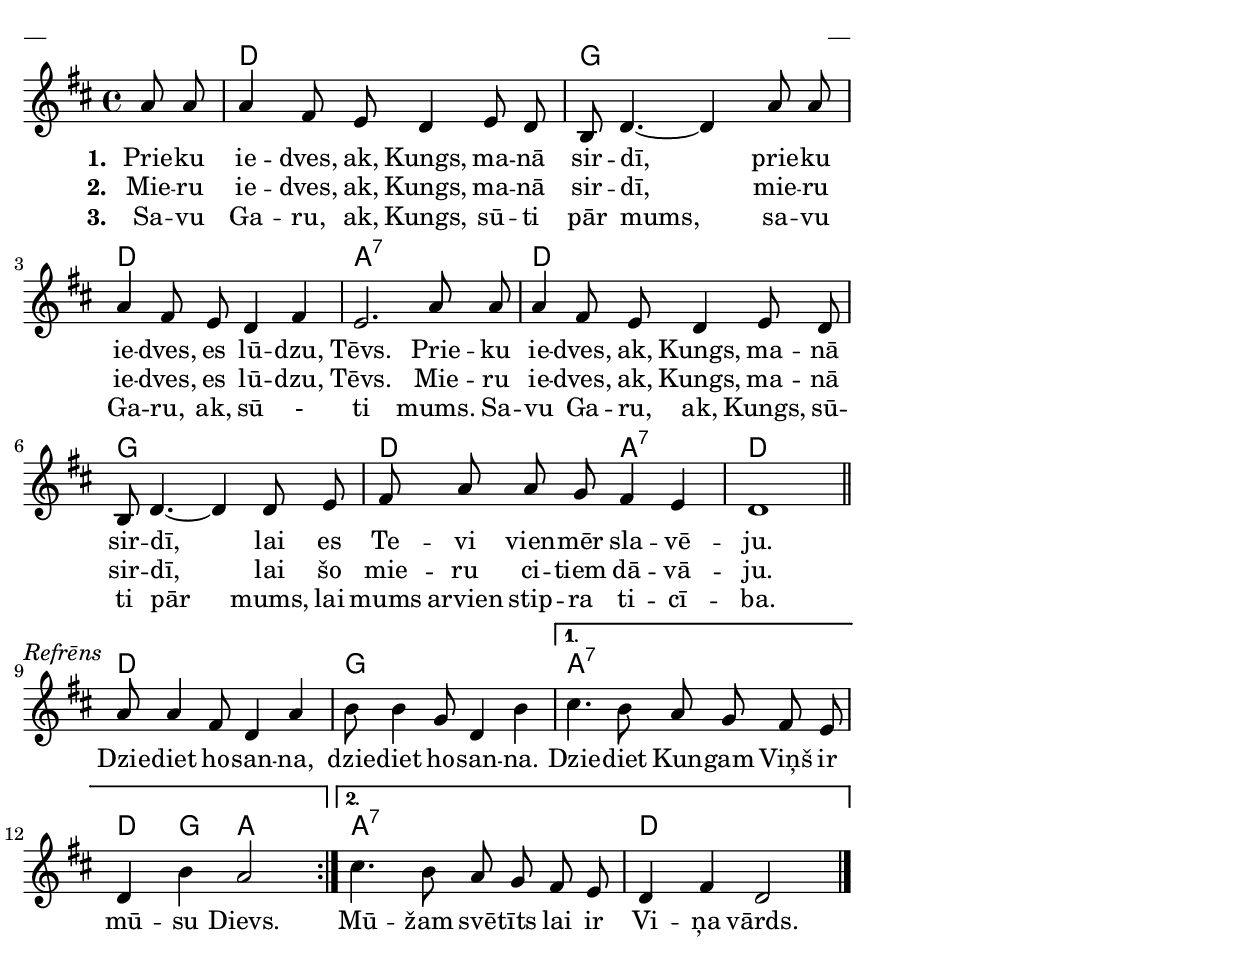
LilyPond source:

\version "2.13.18"

\paper {
line-width = 14\cm
left-margin = 0.4\cm
between-system-padding = 0.1\cm
between-system-space = 0.1\cm
}

\layout {
indent = #0
ragged-last = ##f
}

chordsA = \chordmode {
s4 d1 g d a:7 d g d2 a:7 d1
d g a:7 d4 g a2 a1:7 d
}

voiceA = \relative c'' {
\clef "treble"
\key d \major
\time 4/4
\partial 4

a8 a | a4 fis8 e d4 e8 d | b d4.~ d4 a'8 a | a4 fis8 e d4 fis | e2. a8 a |
a4 fis8 e d4 e8 d | b d4.~ d4 d8 e | fis a a g fis4 e | d1 \bar"||" \break
\repeat volta2 { a'8^\markup {\translate #'(-9 . 0 ) \italic Refrēns} a4 fis8 d4 a' | b8 b4 g8 d4 b' }
\alternative {
  {cis4. b8 a g fis e | d4 b'a2 }
  {cis4. b8 a g fis e | d4 fis d2 \bar"|."}
} 
}

lyricA = \lyricmode {
\set stanza = "1. "
Prie -- ku ie -- dves, ak, Kungs, ma -- nā sir -- dī, prie -- ku ie -- dves, es lū -- dzu, Tēvs.
Prie -- ku ie -- dves, ak, Kungs, ma -- nā sir -- dī, lai es Te -- vi vien -- mēr sla -- vē -- ju.
Dzie -- diet ho -- san -- na, dzie -- diet ho -- san -- na. Dzie -- diet Kun -- gam Viņš ir mū -- su Dievs.
Mū -- žam svē -- tīts lai ir Vi -- ņa vārds.
}
lyricB = \lyricmode {
\set stanza = "2. "
Mie -- ru ie -- dves, ak, Kungs, ma -- nā sir -- dī, mie -- ru ie -- dves, es lū -- dzu, Tēvs.
Mie -- ru ie -- dves, ak, Kungs, ma -- nā sir -- dī, lai šo mie -- ru ci -- tiem dā -- vā -- ju.
}
lyricC = \lyricmode {
\set stanza = "3. "
Sa -- vu Ga -- ru, ak, Kungs, sū -- ti pār mums, sa -- vu Ga -- ru, ak, sū - ti mums.
Sa -- vu Ga -- ru, ak, Kungs, sū -- ti pār mums, lai mums arvien stip -- ra ti -- cī -- ba.
}

fullScore = <<
\new ChordNames { \chordsA }
\new Staff {
<<
\new Voice = "voiceA" { \oneVoice \autoBeamOff \voiceA }
\lyricsto "voiceA" \new Lyrics \lyricA
\lyricsto "voiceA" \new Lyrics \lyricB
\lyricsto "voiceA" \new Lyrics \lyricC
>>
}
>>


\score {
\fullScore
\header { piece = "__" opus = "__" }
}
\markup { \with-color #(x11-color 'white) \sans \smaller "aaa" }
\score {
\unfoldRepeats
\fullScore
\midi {
\context { \Staff \remove "Staff_performer" }
\context { \Voice \consists "Staff_performer" }
}
}


